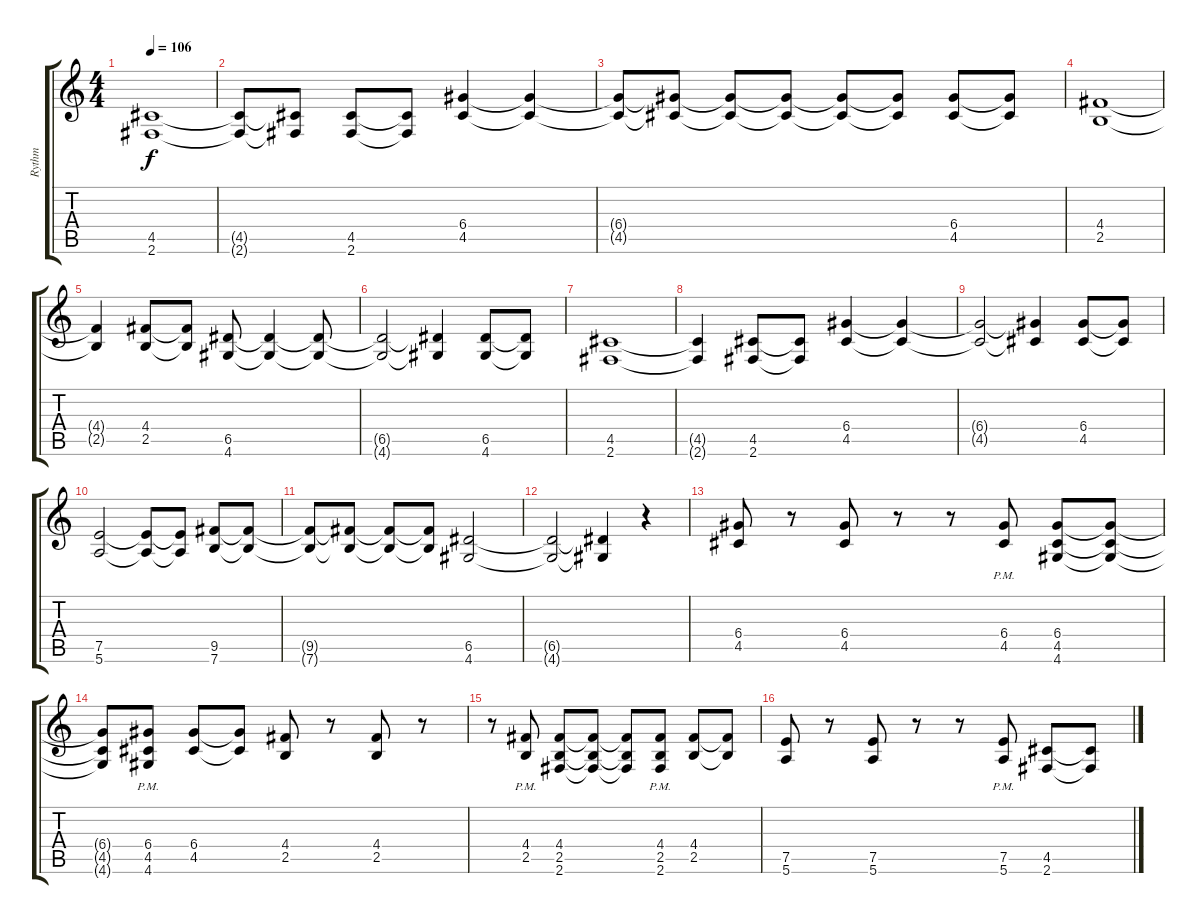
\track ("Rythm" "Rythm") {instrument distortionguitar}
\staff {score tabs}
\tuning (E4 B3 G3 D3 A2 E2) {hide}
\ts (4 4)
\tempo 106
\clef g2
\ks c
(4.5 2.6).1{dy f} |
(4.5{t} 2.6{t}).8 (4.5{t} 2.6{t}).8 (4.5 2.6).8 (4.5{t} 2.6{t}).8 (6.4 4.5).4 (6.4{t} 4.5{t}).4 |
(6.4{t} 4.5{t}).8 (6.4{t} 4.5{t}).8 (6.4{t} 4.5{t}).8 (6.4{t} 4.5{t}).8 (6.4{t} 4.5{t}).8 (6.4{t} 4.5{t}).8 (6.4 4.5).8 (6.4{t} 4.5{t}).8 |
(4.4 2.5).1 |
(4.4{t} 2.5{t}).4 (4.4 2.5).8 (4.4{t} 2.5{t}).8 (6.5 4.6).8 (6.5{t} 4.6{t}).4 (6.5{t} 4.6{t}).8 |
(6.5{t} 4.6{t}).2 (6.5{t} 4.6{t}).4 (6.5 4.6).8 (6.5{t} 4.6{t}).8 |
(4.5 2.6).1 |
(4.5{t} 2.6{t}).4 (4.5 2.6).8 (4.5{t} 2.6{t}).8 (6.4 4.5).4 (6.4{t} 4.5{t}).4 |
(6.4{t} 4.5{t}).2 (6.4{t} 4.5{t}).4 (6.4 4.5).8 (6.4{t} 4.5{t}).8 |
(7.5 5.6).2 (7.5{t} 5.6{t}).8 (7.5{t} 5.6{t}).8 (9.5 7.6).8 (9.5{t} 7.6{t}).8 |
(9.5{t} 7.6{t}).8 (9.5{t} 7.6{t}).8 (9.5{t} 7.6{t}).8 (9.5{t} 7.6{t}).8 (6.5 4.6).2 |
(6.5{t} 4.6{t}).2 (6.5{t} 4.6{t}).4 r.4 |
(6.4 4.5).8 r.8 (6.4 4.5).8 r.8 r.8 (6.4{pm} 4.5{pm}).8 (6.4 4.5 4.6).8 (6.4{t} 4.5{t} 4.6{t}).8 |
(6.4{t} 4.5{t} 4.6{t}).8 (6.4{pm} 4.5{pm} 4.6{pm}).8 (6.4 4.5).8 (6.4{t} 4.5{t}).8 (4.4 2.5).8 r.8 (4.4 2.5).8 r.8 |
r.8 (4.4{pm} 2.5{pm}).8 (4.4 2.5 2.6).8 (4.4{t} 2.5{t} 2.6{t}).8 (4.4{t} 2.5{t} 2.6{t}).8 (4.4{pm} 2.5{pm} 2.6{pm}).8 (4.4 2.5).8 (4.4{t} 2.5{t}).8 |
(7.5 5.6).8 r.8 (7.5 5.6).8 r.8 r.8 (7.5{pm} 5.6{pm}).8 (4.5 2.6).8 (4.5{t} 2.6{t}).8
